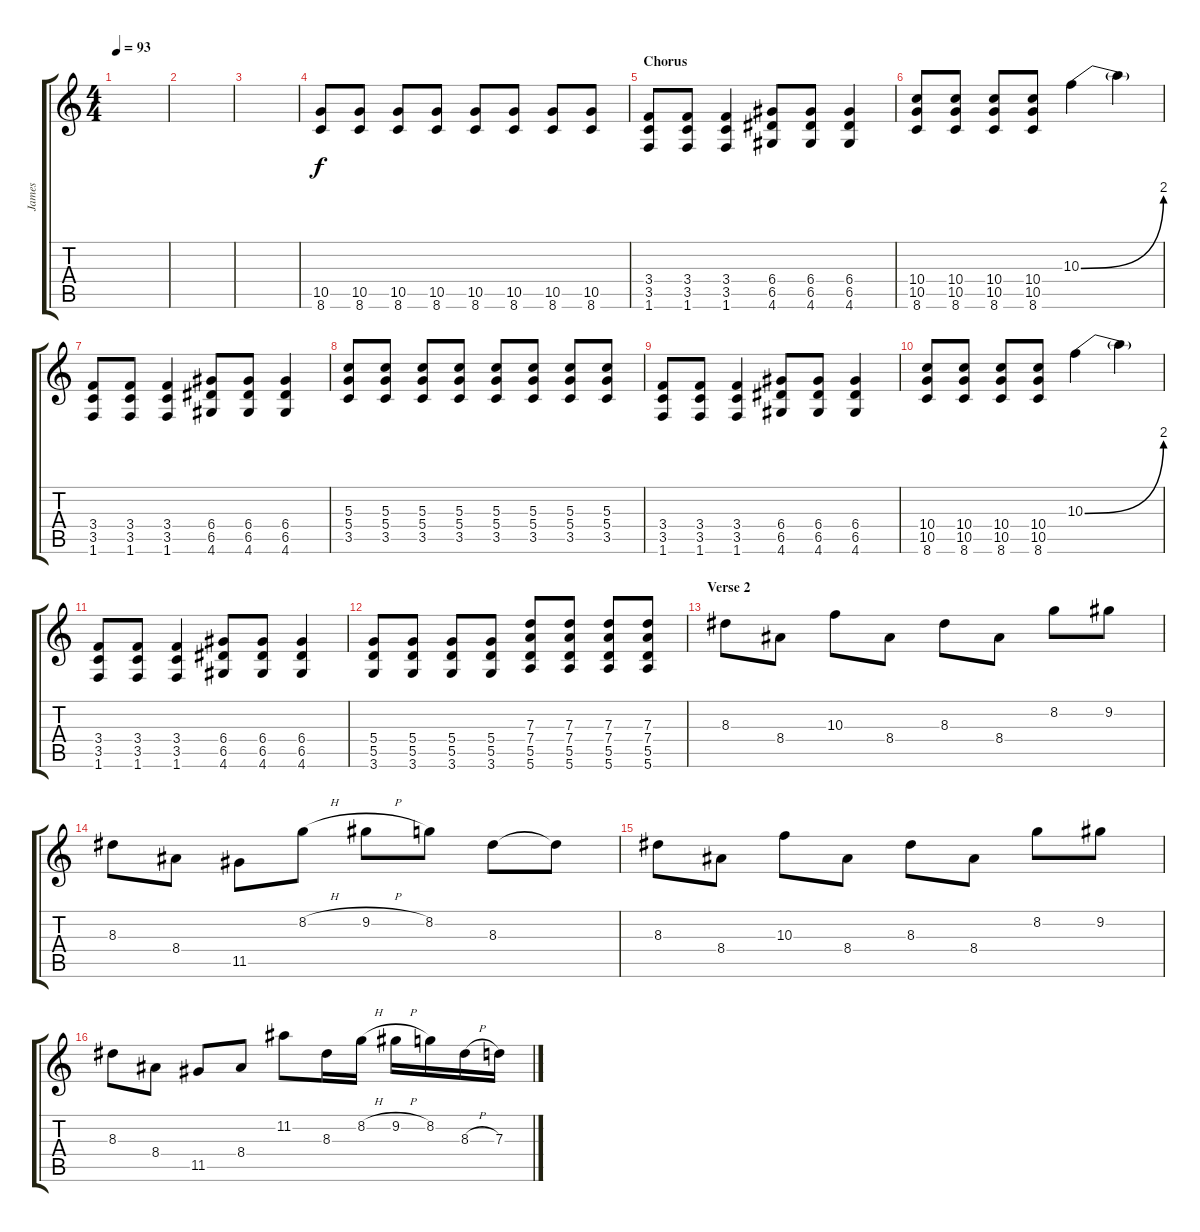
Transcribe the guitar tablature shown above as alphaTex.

\track ("James" "James") {instrument distortionguitar}
\staff {score tabs}
\tuning (E4 B3 G3 D3 A2 E2) {hide}
\ts (4 4)
\tempo 93
\clef g2
\ks c
|
|
|
(10.5 8.6).8{volume 13} (10.5 8.6).8 (10.5 8.6).8 (10.5 8.6).8 (10.5 8.6).8 (10.5 8.6).8 (10.5 8.6).8 (10.5 8.6).8 |
\section ("" "Chorus")
(3.4 3.5 1.6).8 (3.4 3.5 1.6).8 (3.4 3.5 1.6).4 (6.4 6.5 4.6).8 (6.4 6.5 4.6).8 (6.4 6.5 4.6).4 |
(10.4 10.5 8.6).8 (10.4 10.5 8.6).8 (10.4 10.5 8.6).8 (10.4 10.5 8.6).8 10.3{be (bend 0 0 60 8)}.4 10.3{t}.4 |
(3.4 3.5 1.6).8 (3.4 3.5 1.6).8 (3.4 3.5 1.6).4 (6.4 6.5 4.6).8 (6.4 6.5 4.6).8 (6.4 6.5 4.6).4 |
(5.3 5.4 3.5).8 (5.3 5.4 3.5).8 (5.3 5.4 3.5).8 (5.3 5.4 3.5).8 (5.3 5.4 3.5).8 (5.3 5.4 3.5).8 (5.3 5.4 3.5).8 (5.3 5.4 3.5).8 |
(3.4 3.5 1.6).8 (3.4 3.5 1.6).8 (3.4 3.5 1.6).4 (6.4 6.5 4.6).8 (6.4 6.5 4.6).8 (6.4 6.5 4.6).4 |
(10.4 10.5 8.6).8 (10.4 10.5 8.6).8 (10.4 10.5 8.6).8 (10.4 10.5 8.6).8 10.3{be (bend 0 0 60 8)}.4 10.3{t}.4 |
(3.4 3.5 1.6).8 (3.4 3.5 1.6).8 (3.4 3.5 1.6).4 (6.4 6.5 4.6).8 (6.4 6.5 4.6).8 (6.4 6.5 4.6).4 |
(5.4 5.5 3.6).8 (5.4 5.5 3.6).8 (5.4 5.5 3.6).8 (5.4 5.5 3.6).8 (7.3 7.4 5.5 5.6).8 (7.3 7.4 5.5 5.6).8 (7.3 7.4 5.5 5.6).8 (7.3 7.4 5.5 5.6).8 |
\section ("" "Verse 2")
8.3.8{volume 16 instrument electricguitarclean} 8.4.8 10.3.8 8.4.8 8.3.8 8.4.8 8.2.8 9.2.8 |
8.3.8 8.4.8 11.5.8 8.2{h}.8 9.2{h}.8 8.2.8 8.3.8 8.3{t}.8 |
8.3.8 8.4.8 10.3.8 8.4.8 8.3.8 8.4.8 8.2.8 9.2.8 |
8.3.8 8.4.8 11.5.8 8.4.8 11.2.8 8.3.16 8.2{h}.16 9.2{h}.16 8.2.16 8.3{h}.16 7.3.16
